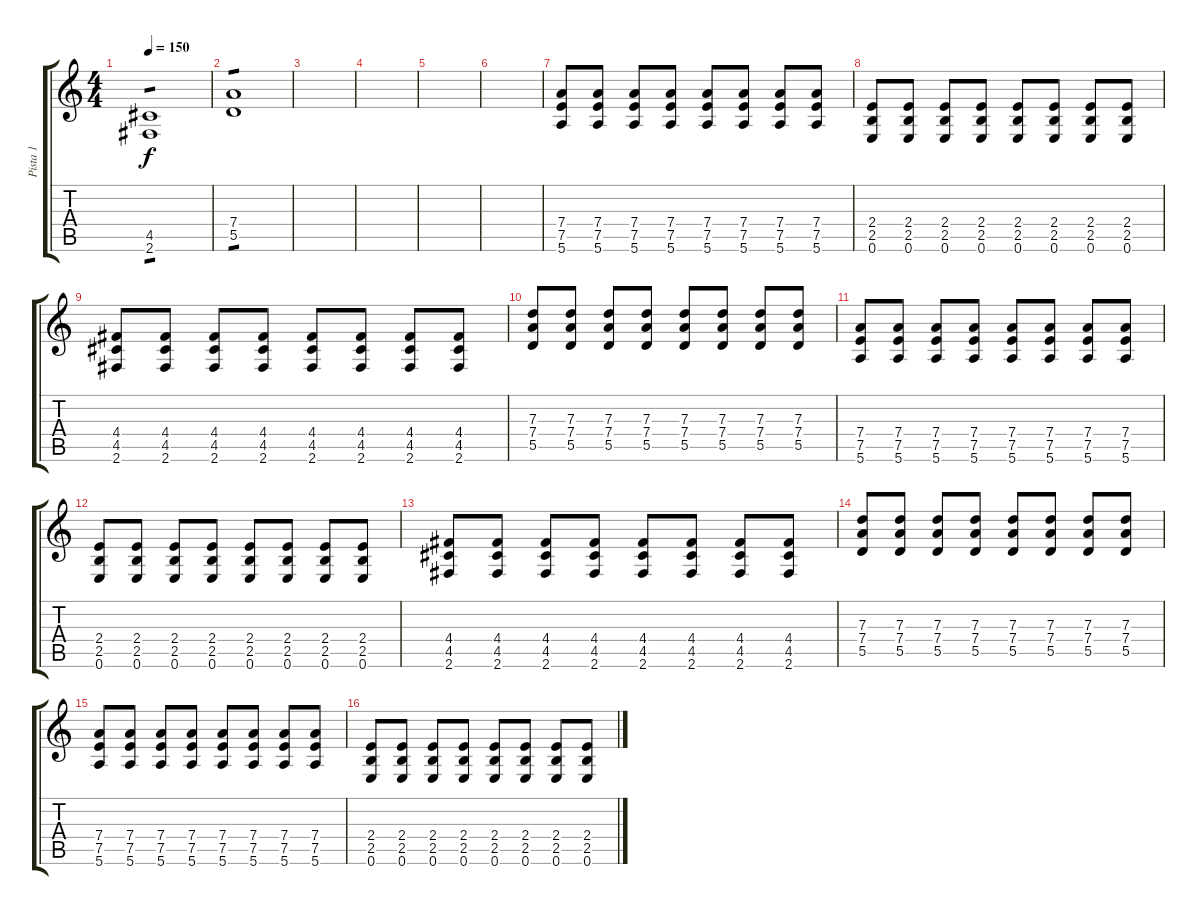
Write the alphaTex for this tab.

\track ("Pista 1" "Pista 1") {instrument distortionguitar}
\staff {score tabs}
\tuning (E4 B3 G3 D3 A2 E2) {hide}
\ts (4 4)
\tempo 150
\clef g2
\ks c
(4.5 2.6).1{tp 1 dy f} |
(7.4 5.5).1{tp 1} |
|
|
|
|
(7.4 7.5 5.6).8{instrument distortionguitar} (7.4 7.5 5.6).8 (7.4 7.5 5.6).8 (7.4 7.5 5.6).8 (7.4 7.5 5.6).8 (7.4 7.5 5.6).8 (7.4 7.5 5.6).8 (7.4 7.5 5.6).8 |
(2.4 2.5 0.6).8 (2.4 2.5 0.6).8 (2.4 2.5 0.6).8 (2.4 2.5 0.6).8 (2.4 2.5 0.6).8 (2.4 2.5 0.6).8 (2.4 2.5 0.6).8 (2.4 2.5 0.6).8 |
(4.4 4.5 2.6).8 (4.4 4.5 2.6).8 (4.4 4.5 2.6).8 (4.4 4.5 2.6).8 (4.4 4.5 2.6).8 (4.4 4.5 2.6).8 (4.4 4.5 2.6).8 (4.4 4.5 2.6).8 |
(7.3 7.4 5.5).8 (7.3 7.4 5.5).8 (7.3 7.4 5.5).8 (7.3 7.4 5.5).8 (7.3 7.4 5.5).8 (7.3 7.4 5.5).8 (7.3 7.4 5.5).8 (7.3 7.4 5.5).8 |
(7.4 7.5 5.6).8 (7.4 7.5 5.6).8 (7.4 7.5 5.6).8 (7.4 7.5 5.6).8 (7.4 7.5 5.6).8 (7.4 7.5 5.6).8 (7.4 7.5 5.6).8 (7.4 7.5 5.6).8 |
(2.4 2.5 0.6).8 (2.4 2.5 0.6).8 (2.4 2.5 0.6).8 (2.4 2.5 0.6).8 (2.4 2.5 0.6).8 (2.4 2.5 0.6).8 (2.4 2.5 0.6).8 (2.4 2.5 0.6).8 |
(4.4 4.5 2.6).8 (4.4 4.5 2.6).8 (4.4 4.5 2.6).8 (4.4 4.5 2.6).8 (4.4 4.5 2.6).8 (4.4 4.5 2.6).8 (4.4 4.5 2.6).8 (4.4 4.5 2.6).8 |
(7.3 7.4 5.5).8 (7.3 7.4 5.5).8 (7.3 7.4 5.5).8 (7.3 7.4 5.5).8 (7.3 7.4 5.5).8 (7.3 7.4 5.5).8 (7.3 7.4 5.5).8 (7.3 7.4 5.5).8 |
(7.4 7.5 5.6).8{instrument distortionguitar} (7.4 7.5 5.6).8 (7.4 7.5 5.6).8 (7.4 7.5 5.6).8 (7.4 7.5 5.6).8 (7.4 7.5 5.6).8 (7.4 7.5 5.6).8 (7.4 7.5 5.6).8 |
(2.4 2.5 0.6).8 (2.4 2.5 0.6).8 (2.4 2.5 0.6).8 (2.4 2.5 0.6).8 (2.4 2.5 0.6).8 (2.4 2.5 0.6).8 (2.4 2.5 0.6).8 (2.4 2.5 0.6).8
